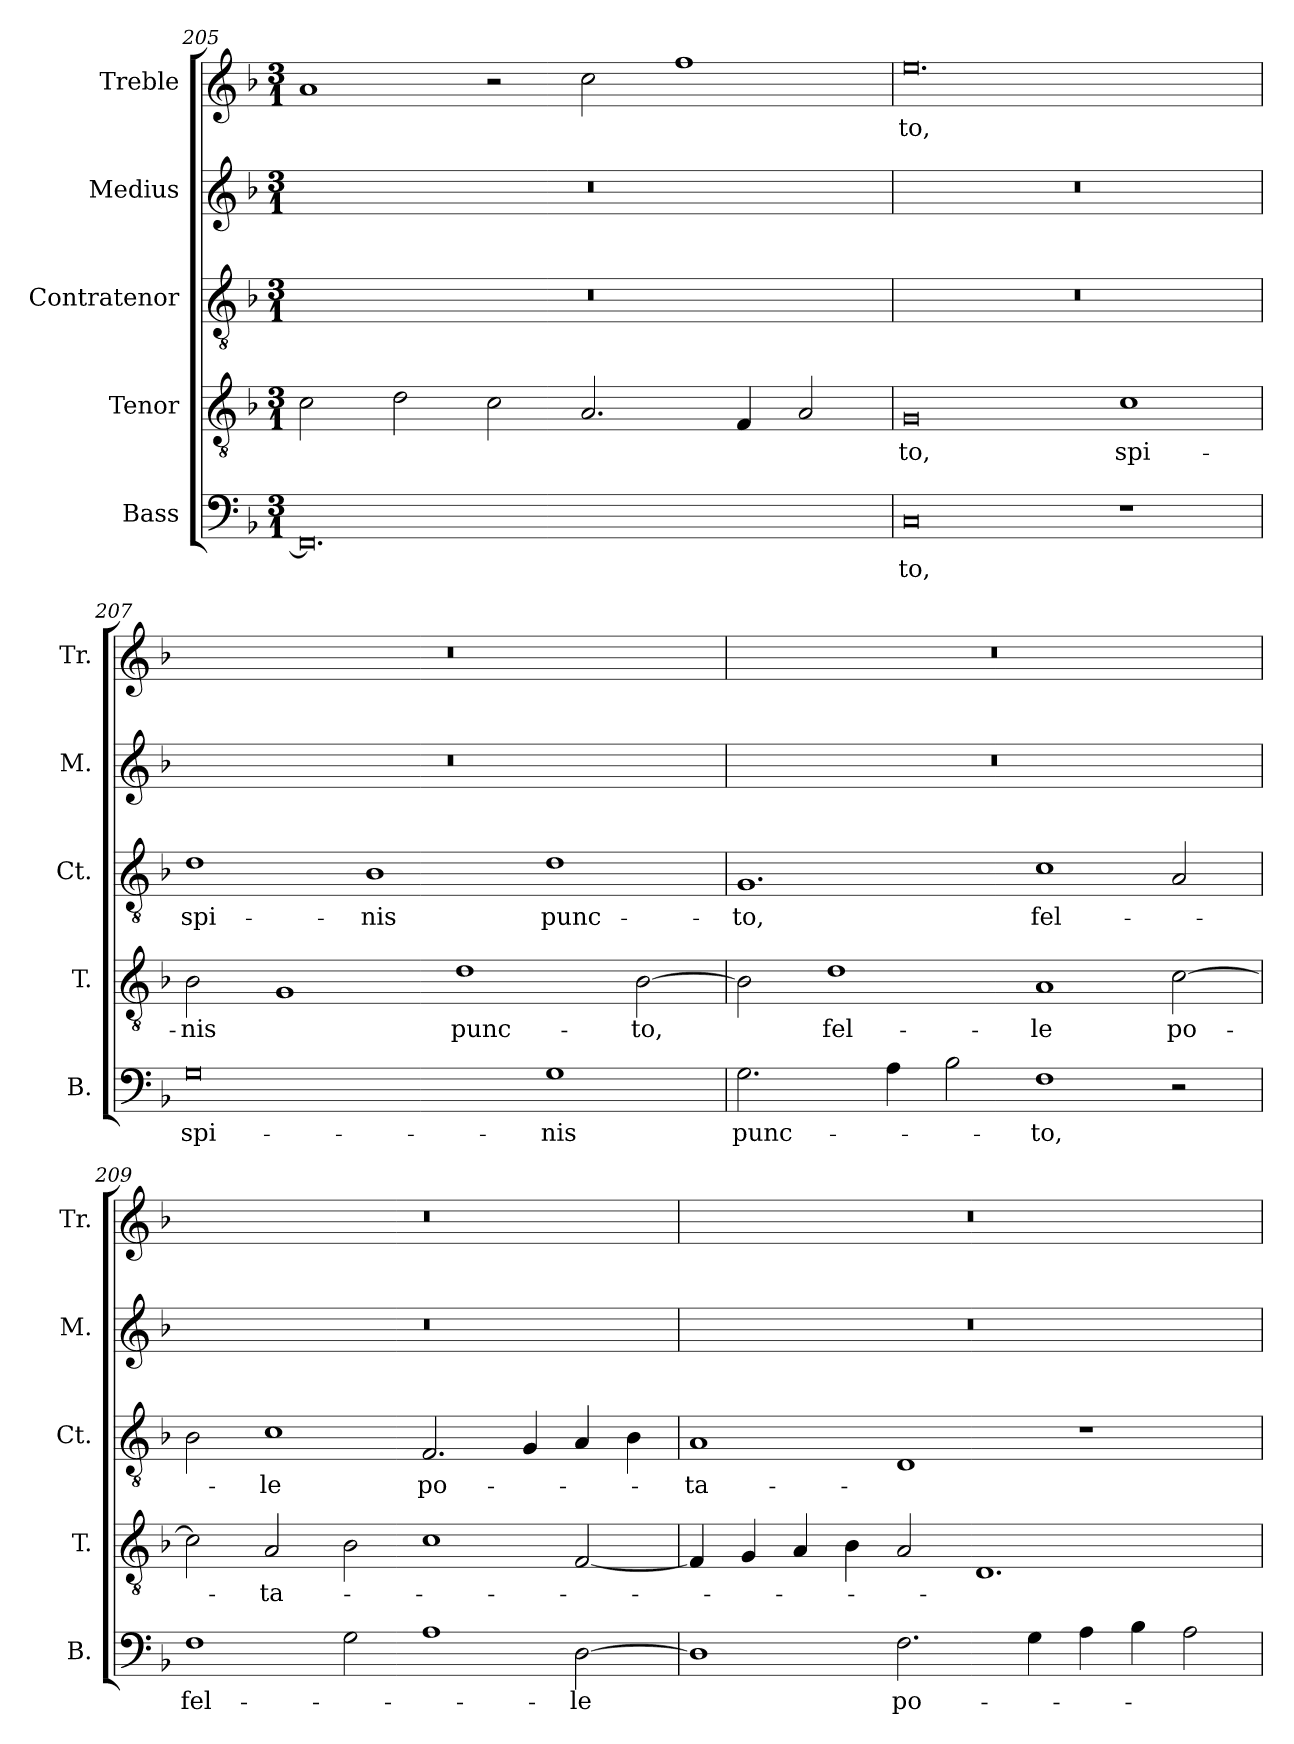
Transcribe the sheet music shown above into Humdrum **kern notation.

**kern	**text	**kern	**text	**kern	**text	**kern	**kern	**text
*part5	*part5	*part4	*part4	*part3	*part3	*part2	*part1	*part1
*staff5	*staff5	*staff4	*staff4	*staff3	*staff3	*staff2	*staff1	*staff1
*I"Bass	*	*I"Tenor	*	*I"Contratenor	*	*I"Medius	*I"Treble	*
*I'B.	*	*I'T.	*	*I'Ct.	*	*I'M.	*I'Tr.	*
*clefF4	*	*clefGv2	*	*clefGv2	*	*clefG2	*clefG2	*
*	*	*ITrd7c12	*	*ITrd7c12	*	*	*	*
*k[b-]	*	*k[b-]	*	*k[b-]	*	*k[b-]	*k[b-]	*
*d:	*	*d:	*	*d:	*	*d:	*d:	*
*M3/1	*	*M3/1	*	*M3/1	*	*M3/1	*M3/1	*
=205	=205	=205	=205	=205	=205	=205	=205	=205
!	!	!	!	!LO:N:vis=1	!	!LO:N:vis=1	!	!
0.FFi]	.	2Ci\	.	0.r	.	0.r	1ai	.
.	.	2Di\	.	.	.	.	.	.
.	.	2Ci\	.	.	.	.	2r	.
.	.	2.AAi/	.	.	.	.	2cci\	.
.	.	.	.	.	.	.	1ffi	.
.	.	4FFi/	.	.	.	.	.	.
.	.	2AAi/	.	.	.	.	.	.
=206	=206	=206	=206	=206	=206	=206	=206	=206
!	!LO:LY:b:color=#000000	!	!	!	!	!	!	!
!	!	!	!LO:LY:b:color=#000000	!LO:N:vis=1	!	!LO:N:vis=1	!	!
!	!	!	!	!	!	!	!	!LO:LY:b:color=#000000
0Ci	-to,	0GGi	-to,	0.r	.	0.r	0.eei	-to,
!	!	!	!LO:LY:b:color=#000000	!	!	!	!	!
1r	.	1Ci	spi-	.	.	.	.	.
=207	=207	=207	=207	=207	=207	=207	=207	=207
!	!LO:LY:b:color=#000000	!	!	!	!	!	!	!
!	!	!	!LO:LY:b:color=#000000	!	!	!	!	!
!	!	!	!	!	!LO:LY:b:color=#000000	!LO:N:vis=1	!LO:N:vis=1	!
0Gi	spi-	2BB-i\	-nis	1Di	spi-	0.r	0.r	.
.	.	1GGi	.	.	.	.	.	.
!	!	!	!	!	!LO:LY:b:color=#000000	!	!	!
.	.	.	.	1BB-i	-nis	.	.	.
!	!	!	!LO:LY:b:color=#000000	!	!	!	!	!
.	.	1Di	punc-	.	.	.	.	.
!	!LO:LY:b:color=#000000	!	!	!	!	!	!	!
!	!	!	!	!	!LO:LY:b:color=#000000	!	!	!
1Gi	-nis	.	.	1Di	punc-	.	.	.
!	!	!	!LO:LY:b:color=#000000	!	!	!	!	!
.	.	[>2BB-i\	-to,	.	.	.	.	.
!!LO:LB:g=z
=208	=208	=208	=208	=208	=208	=208	=208	=208
!	!LO:LY:b:color=#000000	!	!	!	!	!	!	!
!	!	!	!	!	!LO:LY:b:color=#000000	!LO:N:vis=1	!LO:N:vis=1	!
2.Gi\	punc-	2BB-i\]	.	1.GGi	-to,	0.r	0.r	.
!	!	!	!LO:LY:b:color=#000000	!	!	!	!	!
.	.	1Di	fel-	.	.	.	.	.
4Ai\	.	.	.	.	.	.	.	.
2B-i\	.	.	.	.	.	.	.	.
!	!LO:LY:b:color=#000000	!	!	!	!	!	!	!
!	!	!	!LO:LY:b:color=#000000	!	!	!	!	!
!	!	!	!	!	!LO:LY:b:color=#000000	!	!	!
1Fi	-to,	1AAi	-le	1Ci	fel-	.	.	.
!	!	!	!LO:LY:b:color=#000000	!	!	!	!	!
2r	.	[>2Ci\	po-	2AAi/	.	.	.	.
=209	=209	=209	=209	=209	=209	=209	=209	=209
!	!LO:LY:b:color=#000000	!	!	!	!	!LO:N:vis=1	!LO:N:vis=1	!
1Fi	fel-	2Ci\]	.	2BB-i\	.	0.r	0.r	.
!	!	!	!LO:LY:b:color=#000000	!	!	!	!	!
!	!	!	!	!	!LO:LY:b:color=#000000	!	!	!
.	.	2AAi/	-ta-	1Ci	-le	.	.	.
2Gi\	.	2BB-i\	.	.	.	.	.	.
!	!	!	!	!	!LO:LY:b:color=#000000	!	!	!
1Ai	.	1Ci	.	2.FFi/	po-	.	.	.
.	.	.	.	4GGi/	.	.	.	.
!	!LO:LY:b:color=#000000	!	!	!	!	!	!	!
[>2Di\	-le	[<2FFi/	.	4AAi/	.	.	.	.
.	.	.	.	4BB-i\	.	.	.	.
=210	=210	=210	=210	=210	=210	=210	=210	=210
!	!	!	!	!	!LO:LY:b:color=#000000	!LO:N:vis=1	!LO:N:vis=1	!
1Di]	.	4FFi/]	.	1AAi	-ta-	0.r	0.r	.
.	.	4GGi/	.	.	.	.	.	.
.	.	4AAi/	.	.	.	.	.	.
.	.	4BB-i\	.	.	.	.	.	.
!	!LO:LY:b:color=#000000	!	!	!	!	!	!	!
2.Fi\	po-	2AAi/	.	1DDi	.	.	.	.
.	.	1.DDi	.	.	.	.	.	.
4Gi\	.	.	.	.	.	.	.	.
4Ai\	.	.	.	1r	.	.	.	.
4B-i\	.	.	.	.	.	.	.	.
2Ai\	.	.	.	.	.	.	.	.
=	=	=	=	=	=	=	=	=
*-	*-	*-	*-	*-	*-	*-	*-	*-
